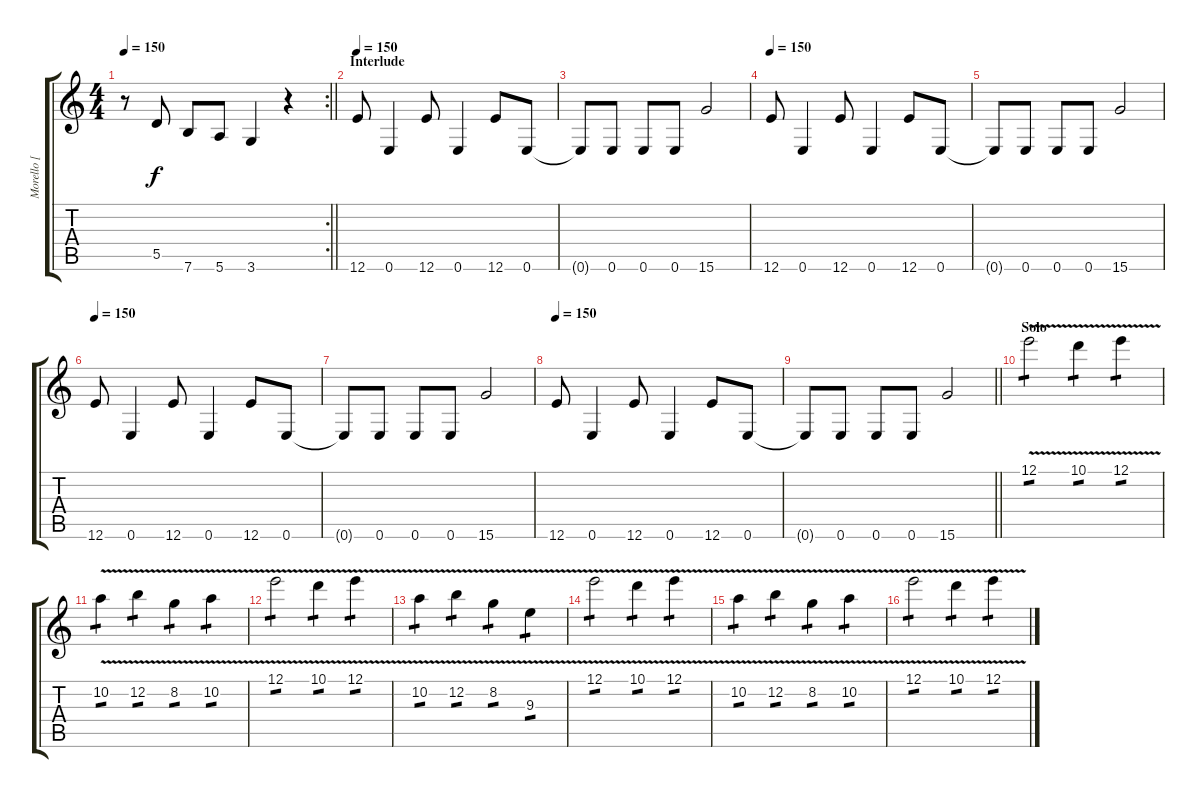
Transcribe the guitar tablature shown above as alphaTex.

\track ("Morello [ Guitar ]" "Morello [ ") {instrument overdrivenguitar}
\staff {score tabs}
\tuning (E4 B3 G3 D3 A2 E2) {hide}
\rc 2
\ts (4 4)
\tempo 150
\clef g2
\barLineRight lightlight
\ks c
r.8{dy f} 5.5.8 7.6.8 5.6.8 3.6.4 r.4 |
\section ("" "Interlude")
\tempo 150
12.6.8 0.6.4 12.6.8 0.6.4 12.6.8 0.6.8 |
0.6{t}.8 0.6.8 0.6.8 0.6.8 15.6.2 |
\tempo 150
12.6.8 0.6.4 12.6.8 0.6.4 12.6.8 0.6.8 |
0.6{t}.8 0.6.8 0.6.8 0.6.8 15.6.2 |
\tempo 150
12.6.8 0.6.4 12.6.8 0.6.4 12.6.8 0.6.8 |
0.6{t}.8 0.6.8 0.6.8 0.6.8 15.6.2 |
\tempo 150
12.6.8 0.6.4 12.6.8 0.6.4 12.6.8 0.6.8 |
\barLineRight lightlight
0.6{t}.8 0.6.8 0.6.8 0.6.8 15.6.2 |
\section ("" "Solo")
12.1{v}.2{tp 1} 10.1{v}.4{tp 1} 12.1{v}.4{tp 1} |
10.2{v}.4{tp 1} 12.2{v}.4{tp 1} 8.2{v}.4{tp 1} 10.2{v}.4{tp 1} |
12.1{v}.2{tp 1} 10.1{v}.4{tp 1} 12.1{v}.4{tp 1} |
10.2{v}.4{tp 1} 12.2{v}.4{tp 1} 8.2{v}.4{tp 1} 9.3{v}.4{tp 1} |
12.1{v}.2{tp 1} 10.1{v}.4{tp 1} 12.1{v}.4{tp 1} |
10.2{v}.4{tp 1} 12.2{v}.4{tp 1} 8.2{v}.4{tp 1} 10.2{v}.4{tp 1} |
12.1{v}.2{tp 1} 10.1{v}.4{tp 1} 12.1{v}.4{tp 1}
